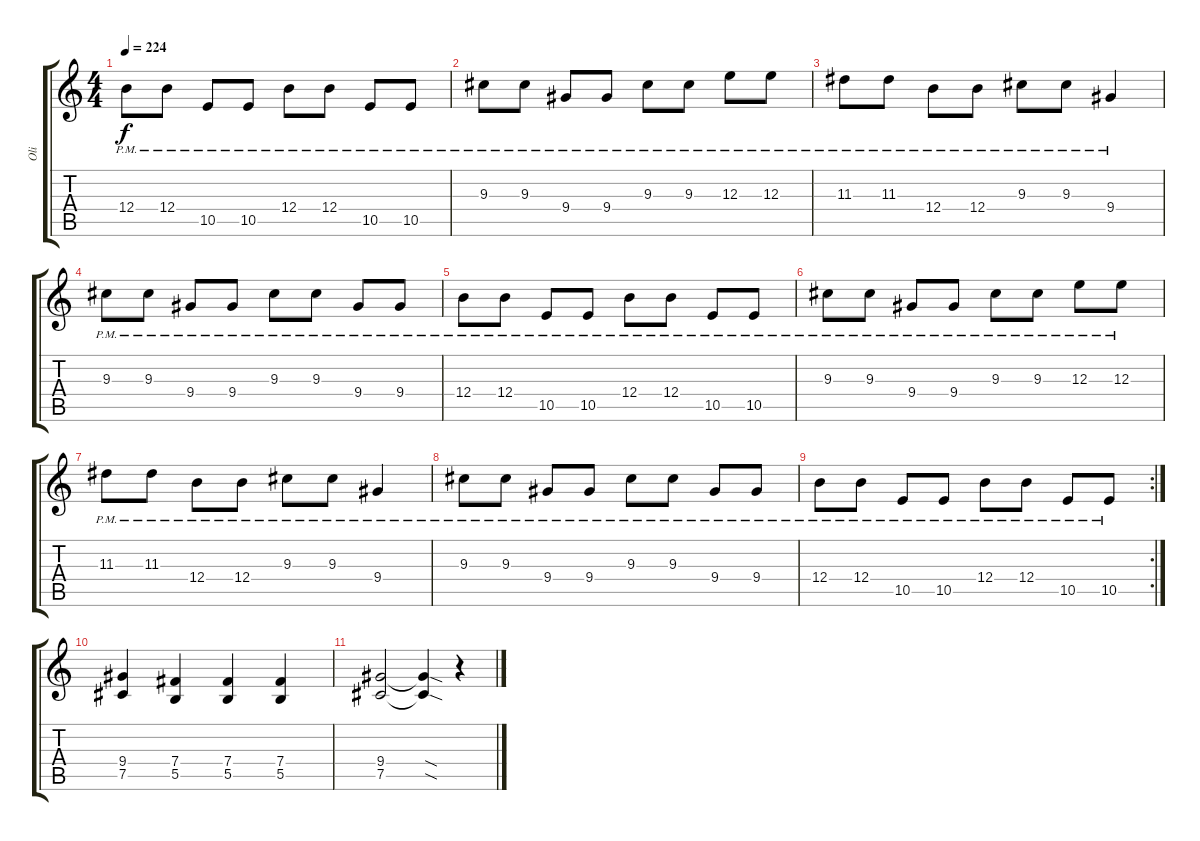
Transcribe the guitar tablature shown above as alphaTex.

\track ("Oli" "Oli") {instrument overdrivenguitar}
\staff {score tabs}
\tuning (Db4 Ab3 E3 B2 Gb2 Db2) {hide}
\ts (4 4)
\tempo 224
\clef g2
\ks c
12.4{pm}.8{dy f} 12.4{pm}.8 10.5{pm}.8 10.5{pm}.8 12.4{pm}.8 12.4{pm}.8 10.5{pm}.8 10.5{pm}.8 |
9.3{pm}.8 9.3{pm}.8 9.4{pm}.8 9.4{pm}.8 9.3{pm}.8 9.3{pm}.8 12.3{pm}.8 12.3{pm}.8 |
11.3{pm}.8 11.3{pm}.8 12.4{pm}.8 12.4{pm}.8 9.3{pm}.8 9.3{pm}.8 9.4{pm}.4 |
9.3{pm}.8 9.3{pm}.8 9.4{pm}.8 9.4{pm}.8 9.3{pm}.8 9.3{pm}.8 9.4{pm}.8 9.4{pm}.8 |
12.4{pm}.8 12.4{pm}.8 10.5{pm}.8 10.5{pm}.8 12.4{pm}.8 12.4{pm}.8 10.5{pm}.8 10.5{pm}.8 |
9.3{pm}.8 9.3{pm}.8 9.4{pm}.8 9.4{pm}.8 9.3{pm}.8 9.3{pm}.8 12.3{pm}.8 12.3{pm}.8 |
11.3{pm}.8 11.3{pm}.8 12.4{pm}.8 12.4{pm}.8 9.3{pm}.8 9.3{pm}.8 9.4{pm}.4 |
9.3{pm}.8 9.3{pm}.8 9.4{pm}.8 9.4{pm}.8 9.3{pm}.8 9.3{pm}.8 9.4{pm}.8 9.4{pm}.8 |
\rc 2
12.4{pm}.8 12.4{pm}.8 10.5{pm}.8 10.5{pm}.8 12.4{pm}.8 12.4{pm}.8 10.5{pm}.8 10.5{pm}.8 |
(9.4 7.5).4 (7.4 5.5).4 (7.4 5.5).4 (7.4 5.5).4 |
(9.4 7.5).2 (9.4{sod t} 7.5{sod t}).4 r.4
